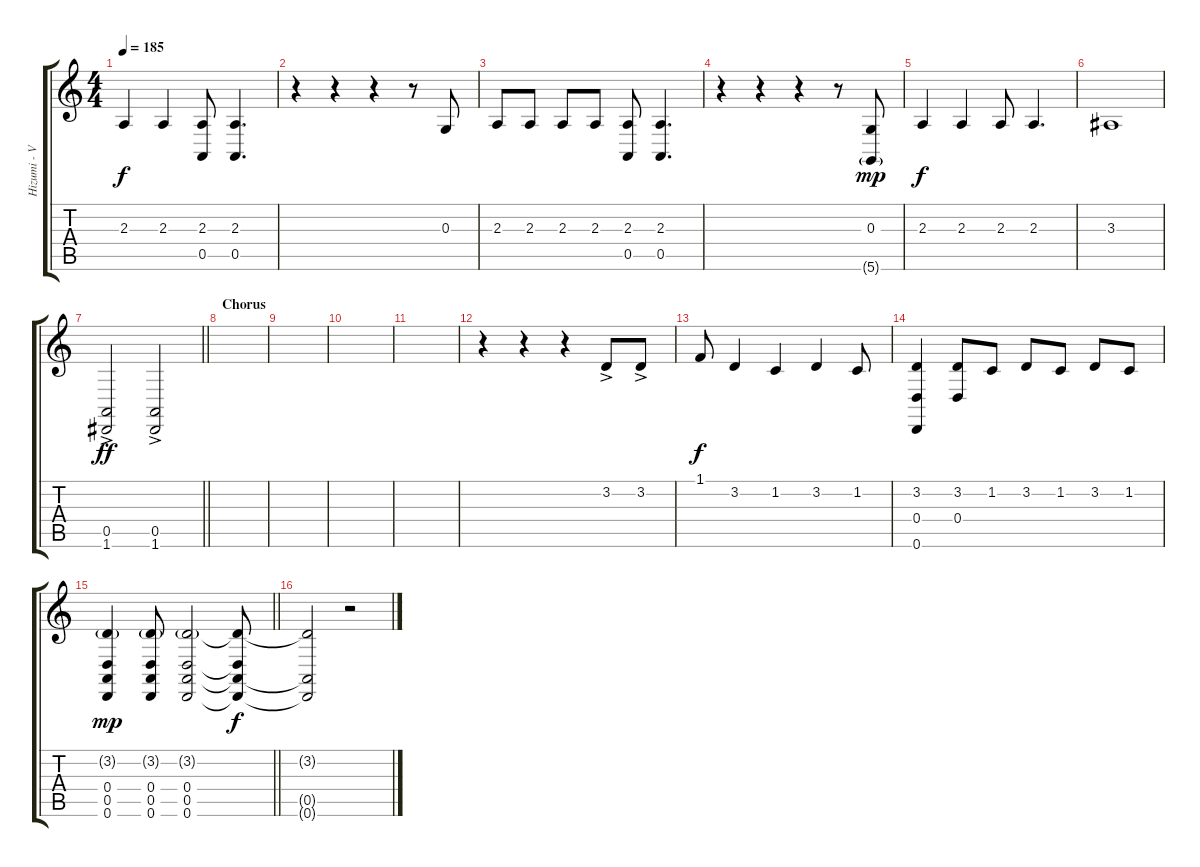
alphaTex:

\track ("Hizumi - Vocals" "Hizumi - V") {instrument lead6voice}
\staff {score tabs}
\tuning (E4 B3 G3 D3 A2 D2) {hide}
\ts (4 4)
\tempo 185
\clef g2
\ks c
2.3.4{dy f} 2.3.4 (2.3 0.5).8 (2.3 0.5).4{d} |
r.4 r.4 r.4 r.8 0.3.8 |
2.3.8 2.3.8 2.3.8 2.3.8 (2.3 0.5).8 (2.3 0.5).4{d} |
r.4 r.4 r.4 r.8 (0.3 5.6{g}).8{dy mp} |
2.3.4{dy f} 2.3.4 2.3.8 2.3.4{d} |
3.3.1 |
\barLineRight lightlight
(0.5{ac} 1.6{ac}).2{dy ff} (0.5{ac} 1.6{ac}).2 |
\section ("" "Chorus")
|
|
|
|
r.4 r.4 r.4 3.2{ac}.8 3.2{ac}.8 |
1.1.8{dy f} 3.2.4 1.2.4 3.2.4 1.2.8 |
(3.2 0.4 0.6).4 (3.2 0.4).8 1.2.8 3.2.8 1.2.8 3.2.8 1.2.8 |
\barLineRight lightlight
(3.2{g} 0.4 0.5 0.6).4{dy mp} (3.2{g} 0.4 0.5 0.6).8 (3.2{g} 0.4 0.5 0.6).2 (3.2{t} 0.4{t} 0.5{t} 0.6{t}).8{dy f} |
\section ("" "")
(3.2{t} 0.5{t} 0.6{t}).2 r.2
